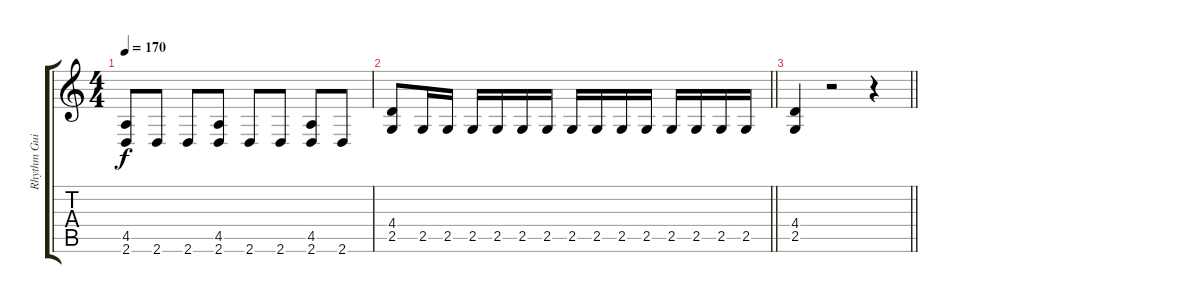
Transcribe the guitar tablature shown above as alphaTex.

\track ("Rhythm Guitar" "Rhythm Gui") {instrument distortionguitar}
\staff {score tabs}
\tuning (C4 G3 Eb3 Bb2 F2 C2) {hide}
\ts (4 4)
\tempo 170
\clef g2
\ks c
(4.5 2.6).8{dy f} 2.6.8 2.6.8 (4.5 2.6).8 2.6.8 2.6.8 (4.5 2.6).8 2.6.8 |
\barLineRight lightlight
(4.4 2.5).8 2.5.16 2.5.16 2.5.16 2.5.16 2.5.16 2.5.16 2.5.16 2.5.16 2.5.16 2.5.16 2.5.16 2.5.16 2.5.16 2.5.16 |
\barLineRight lightlight
(4.4 2.5).4 r.2 r.4
